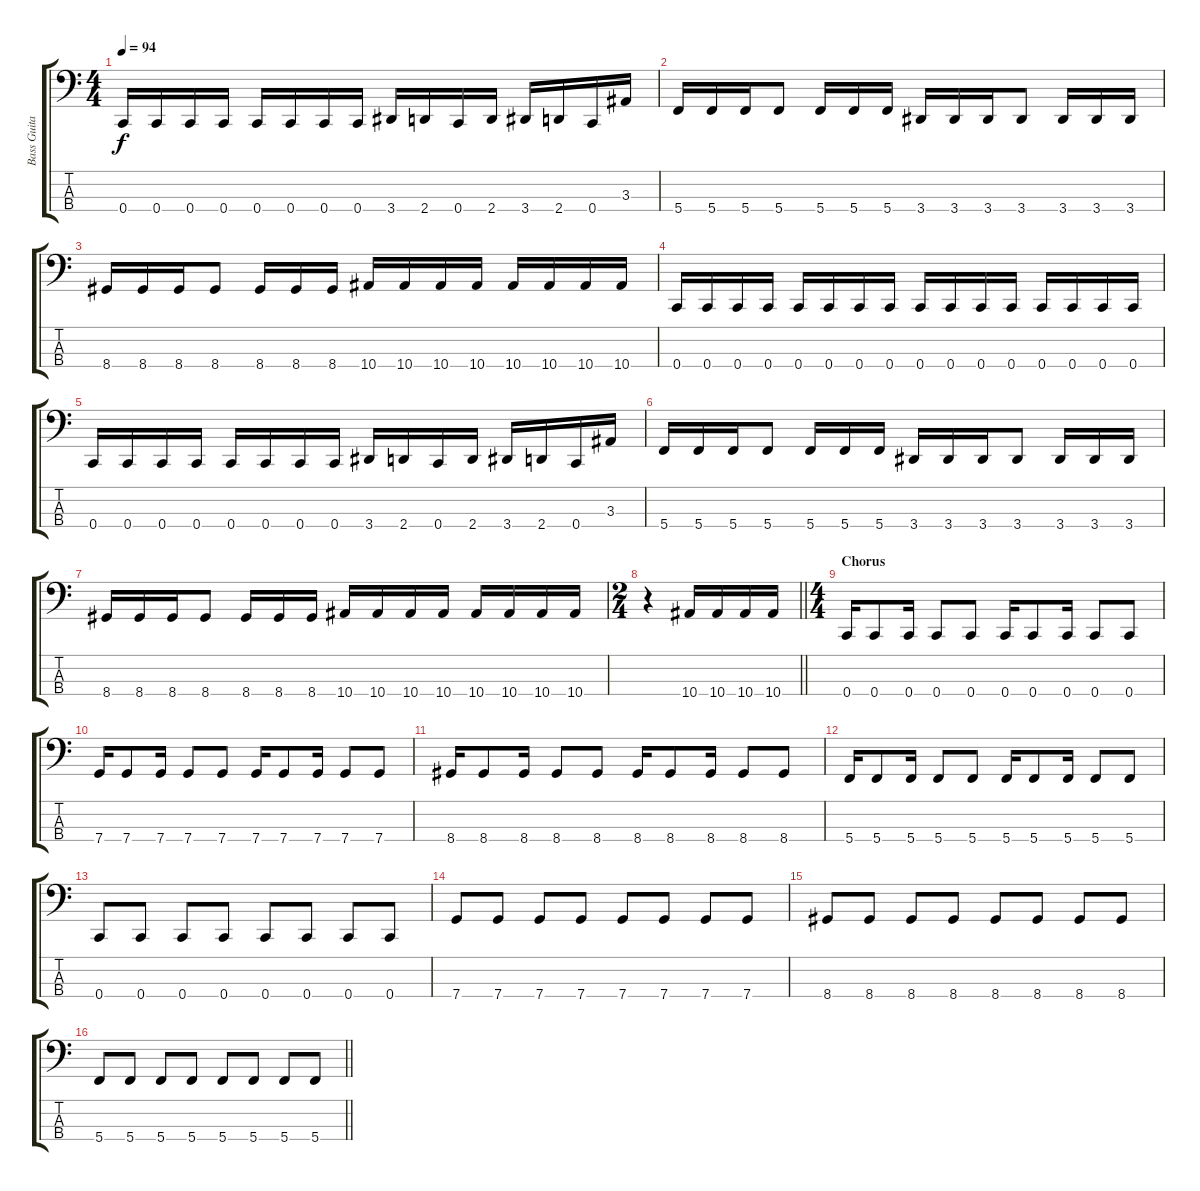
\track ("Bass Guitar (Marc McKnight)" "Bass Guita") {instrument electricbasspick}
\staff {score tabs}
\tuning (F2 C2 G1 C1) {hide}
\ts (4 4)
\tempo 94
\clef f4
\ks c
0.4.16{dy f} 0.4.16 0.4.16 0.4.16 0.4.16 0.4.16 0.4.16 0.4.16 3.4.16 2.4.16 0.4.16 2.4.16 3.4.16 2.4.16 0.4.16 3.3.16 |
5.4.16 5.4.16 5.4.16 5.4.8 5.4.16 5.4.16 5.4.16 3.4.16 3.4.16 3.4.16 3.4.8 3.4.16 3.4.16 3.4.16 |
8.4.16 8.4.16 8.4.16 8.4.8 8.4.16 8.4.16 8.4.16 10.4.16 10.4.16 10.4.16 10.4.16 10.4.16 10.4.16 10.4.16 10.4.16 |
0.4.16 0.4.16 0.4.16 0.4.16 0.4.16 0.4.16 0.4.16 0.4.16 0.4.16 0.4.16 0.4.16 0.4.16 0.4.16 0.4.16 0.4.16 0.4.16 |
0.4.16 0.4.16 0.4.16 0.4.16 0.4.16 0.4.16 0.4.16 0.4.16 3.4.16 2.4.16 0.4.16 2.4.16 3.4.16 2.4.16 0.4.16 3.3.16 |
5.4.16 5.4.16 5.4.16 5.4.8 5.4.16 5.4.16 5.4.16 3.4.16 3.4.16 3.4.16 3.4.8 3.4.16 3.4.16 3.4.16 |
8.4.16 8.4.16 8.4.16 8.4.8 8.4.16 8.4.16 8.4.16 10.4.16 10.4.16 10.4.16 10.4.16 10.4.16 10.4.16 10.4.16 10.4.16 |
\ts (2 4)
\barLineRight lightlight
r.4 10.4.16 10.4.16 10.4.16 10.4.16 |
\ts (4 4)
\section ("" "Chorus")
0.4.16 0.4.8 0.4.16 0.4.8 0.4.8 0.4.16 0.4.8 0.4.16 0.4.8 0.4.8 |
7.4.16 7.4.8 7.4.16 7.4.8 7.4.8 7.4.16 7.4.8 7.4.16 7.4.8 7.4.8 |
8.4.16 8.4.8 8.4.16 8.4.8 8.4.8 8.4.16 8.4.8 8.4.16 8.4.8 8.4.8 |
5.4.16 5.4.8 5.4.16 5.4.8 5.4.8 5.4.16 5.4.8 5.4.16 5.4.8 5.4.8 |
0.4.8 0.4.8 0.4.8 0.4.8 0.4.8 0.4.8 0.4.8 0.4.8 |
7.4.8 7.4.8 7.4.8 7.4.8 7.4.8 7.4.8 7.4.8 7.4.8 |
8.4.8 8.4.8 8.4.8 8.4.8 8.4.8 8.4.8 8.4.8 8.4.8 |
\barLineRight lightlight
5.4.8 5.4.8 5.4.8 5.4.8 5.4.8 5.4.8 5.4.8 5.4.8
